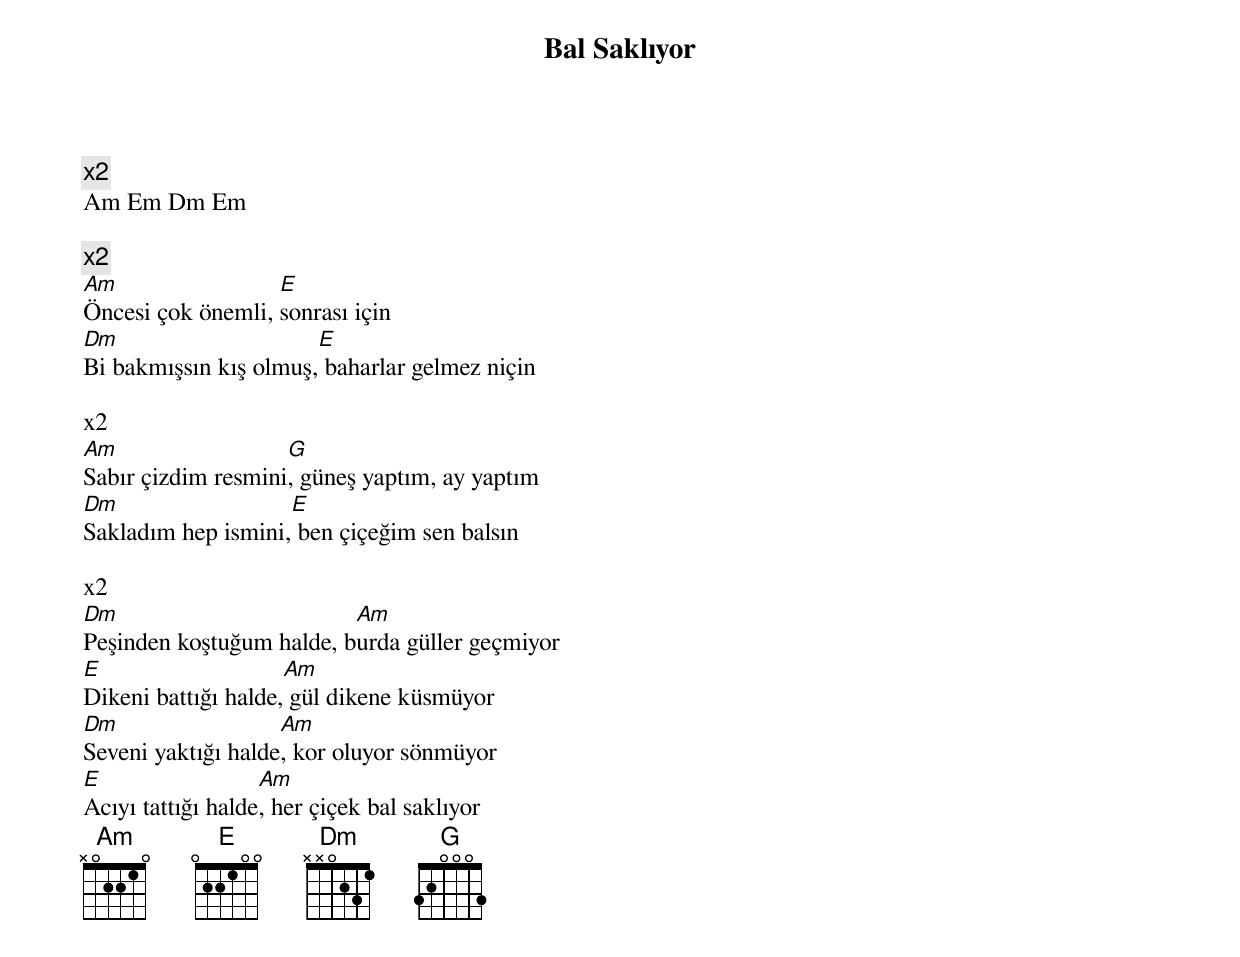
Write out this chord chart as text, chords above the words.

{title: Bal Saklıyor}
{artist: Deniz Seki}

x2
Am Em Dm Em

x2
Am                 E
Öncesi çok önemli, sonrası için
Dm                     E
Bi bakmışsın kış olmuş, baharlar gelmez niçin

x2
Am                  G
Sabır çizdim resmini, güneş yaptım, ay yaptım
Dm                  E
Sakladım hep ismini, ben çiçeğim sen balsın

x2
Dm                        Am
Peşinden koştuğum halde, burda güller geçmiyor
E                    Am
Dikeni battığı halde, gül dikene küsmüyor
Dm                  Am
Seveni yaktığı halde, kor oluyor sönmüyor
E                  Am
Acıyı tattığı halde, her çiçek bal saklıyor
